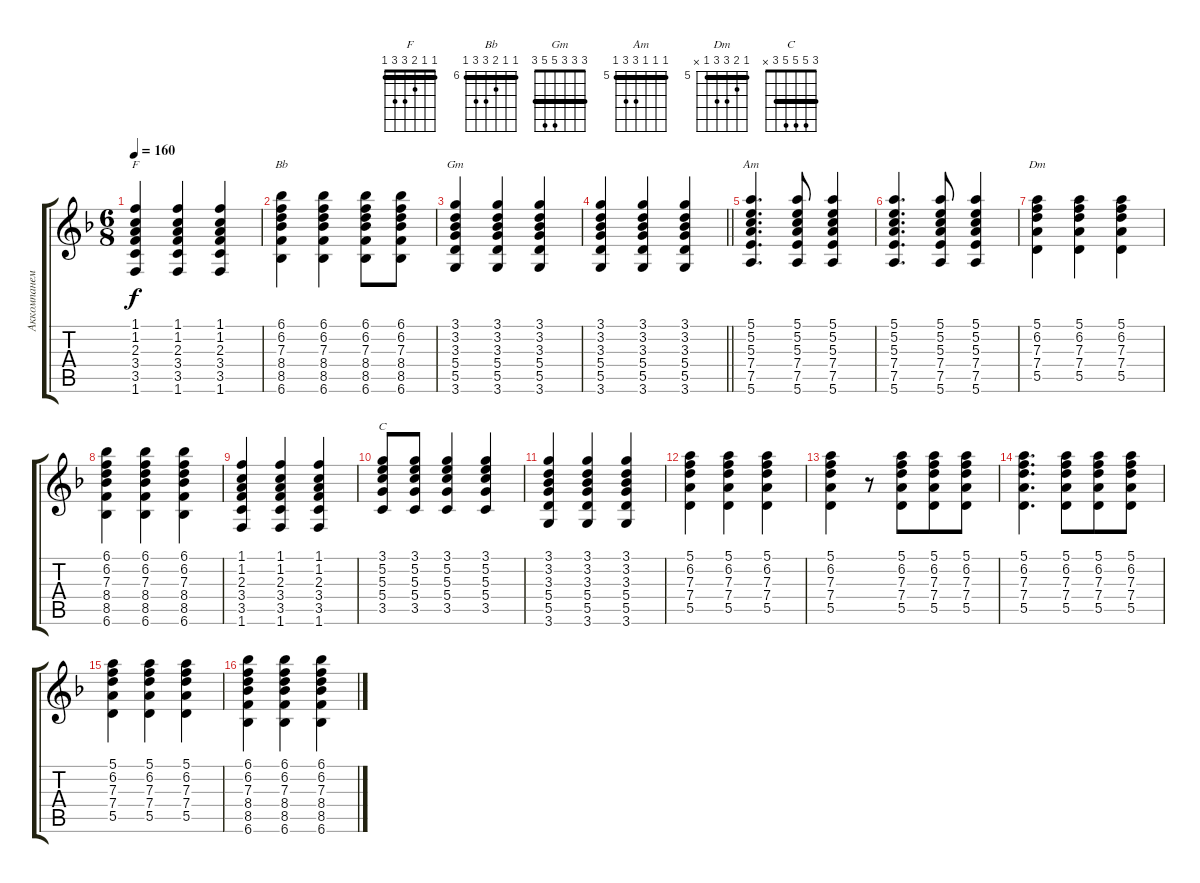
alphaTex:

\track ("Аккомпанемент " "Аккомпанем") {instrument acousticguitarsteel}
\staff {score tabs}
\tuning (E4 B3 G3 D3 A2 E2) {hide}
\chord ("F" 1 1 2 3 3 1) {barre 1}
\chord ("Bb" 6 6 7 8 8 6) {firstfret 6 barre 6}
\chord ("Gm" 3 3 3 5 5 3) {barre 3}
\chord ("Am" 5 5 5 7 7 5) {firstfret 5 barre 5}
\chord ("Dm" 5 6 7 7 5 x) {firstfret 5 barre 5}
\chord ("C" 3 5 5 5 3 x) {barre 3}
\ts (6 8)
\tempo 160
\clef g2
\ks dminor
(1.1 1.2 2.3 3.4 3.5 1.6).4{ch "F" dy f} (1.1 1.2 2.3 3.4 3.5 1.6).4 (1.1 1.2 2.3 3.4 3.5 1.6).4 |
(6.1 6.2 7.3 8.4 8.5 6.6).4{ch "Bb"} (6.1 6.2 7.3 8.4 8.5 6.6).4 (6.1 6.2 7.3 8.4 8.5 6.6).8 (6.1 6.2 7.3 8.4 8.5 6.6).8 |
(3.1 3.2 3.3 5.4 5.5 3.6).4{ch "Gm"} (3.1 3.2 3.3 5.4 5.5 3.6).4 (3.1 3.2 3.3 5.4 5.5 3.6).4 |
\barLineRight lightlight
(3.1 3.2 3.3 5.4 5.5 3.6).4 (3.1 3.2 3.3 5.4 5.5 3.6).4 (3.1 3.2 3.3 5.4 5.5 3.6).4 |
(5.1 5.2 5.3 7.4 7.5 5.6).4{d ch "Am"} (5.1 5.2 5.3 7.4 7.5 5.6).8 (5.1 5.2 5.3 7.4 7.5 5.6).4 |
(5.1 5.2 5.3 7.4 7.5 5.6).4{d} (5.1 5.2 5.3 7.4 7.5 5.6).8 (5.1 5.2 5.3 7.4 7.5 5.6).4 |
(5.1 6.2 7.3 7.4 5.5).4{ch "Dm"} (5.1 6.2 7.3 7.4 5.5).4 (5.1 6.2 7.3 7.4 5.5).4 |
(6.1 6.2 7.3 8.4 8.5 6.6).4 (6.1 6.2 7.3 8.4 8.5 6.6).4 (6.1 6.2 7.3 8.4 8.5 6.6).4 |
(1.1 1.2 2.3 3.4 3.5 1.6).4 (1.1 1.2 2.3 3.4 3.5 1.6).4 (1.1 1.2 2.3 3.4 3.5 1.6).4 |
(3.1 5.2 5.3 5.4 3.5).8{ch "C"} (3.1 5.2 5.3 5.4 3.5).8 (3.1 5.2 5.3 5.4 3.5).4 (3.1 5.2 5.3 5.4 3.5).4 |
(3.1 3.2 3.3 5.4 5.5 3.6).4 (3.1 3.2 3.3 5.4 5.5 3.6).4 (3.1 3.2 3.3 5.4 5.5 3.6).4 |
(5.1 6.2 7.3 7.4 5.5).4 (5.1 6.2 7.3 7.4 5.5).4 (5.1 6.2 7.3 7.4 5.5).4 |
(5.1 6.2 7.3 7.4 5.5).4 r.8 (5.1 6.2 7.3 7.4 5.5).8 (5.1 6.2 7.3 7.4 5.5).8 (5.1 6.2 7.3 7.4 5.5).8 |
(5.1 6.2 7.3 7.4 5.5).4{d} (5.1 6.2 7.3 7.4 5.5).8 (5.1 6.2 7.3 7.4 5.5).8 (5.1 6.2 7.3 7.4 5.5).8 |
(5.1 6.2 7.3 7.4 5.5).4 (5.1 6.2 7.3 7.4 5.5).4 (5.1 6.2 7.3 7.4 5.5).4 |
(6.1 6.2 7.3 8.4 8.5 6.6).4 (6.1 6.2 7.3 8.4 8.5 6.6).4 (6.1 6.2 7.3 8.4 8.5 6.6).4
